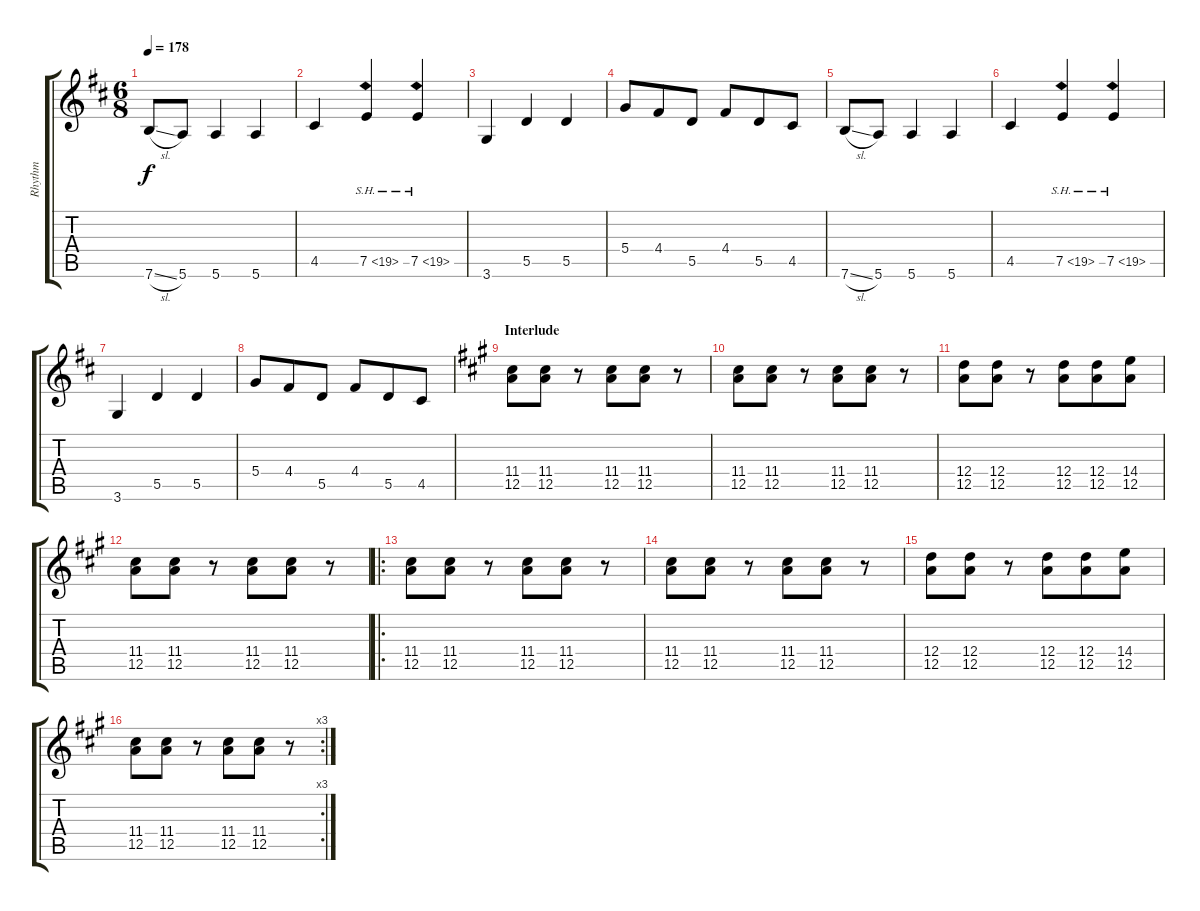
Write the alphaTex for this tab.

\track ("Rhythm" "Rhythm") {instrument distortionguitar}
\staff {score tabs}
\tuning (E4 B3 G3 D3 A2 E2) {hide}
\ts (6 8)
\tempo 178
\clef g2
\ks d
7.6{sl}.8{dy f} 5.6.8 5.6.4 5.6.4 |
4.5.4 7.5{sh 12}.4 7.5{sh 12}.4 |
3.6.4 5.5.4 5.5.4 |
5.4.8 4.4.8 5.5.8 4.4.8 5.5.8 4.5.8 |
7.6{sl}.8 5.6.8 5.6.4 5.6.4 |
4.5.4 7.5{sh 12}.4 7.5{sh 12}.4 |
3.6.4 5.5.4 5.5.4 |
5.4.8 4.4.8 5.5.8 4.4.8 5.5.8 4.5.8 |
\section ("" "Interlude")
\ks a
(11.4 12.5).8{volume 11} (11.4 12.5).8 r.8 (11.4 12.5).8 (11.4 12.5).8 r.8 |
(11.4 12.5).8 (11.4 12.5).8 r.8 (11.4 12.5).8 (11.4 12.5).8 r.8 |
(12.4 12.5).8 (12.4 12.5).8 r.8 (12.4 12.5).8 (12.4 12.5).8 (14.4 12.5).8 |
(11.4 12.5).8 (11.4 12.5).8 r.8 (11.4 12.5).8 (11.4 12.5).8 r.8 |
\ro
(11.4 12.5).8{volume 12} (11.4 12.5).8 r.8 (11.4 12.5).8 (11.4 12.5).8 r.8 |
(11.4 12.5).8 (11.4 12.5).8 r.8 (11.4 12.5).8 (11.4 12.5).8 r.8 |
(12.4 12.5).8 (12.4 12.5).8 r.8 (12.4 12.5).8 (12.4 12.5).8 (14.4 12.5).8 |
\rc 3
(11.4 12.5).8 (11.4 12.5).8 r.8 (11.4 12.5).8 (11.4 12.5).8 r.8
